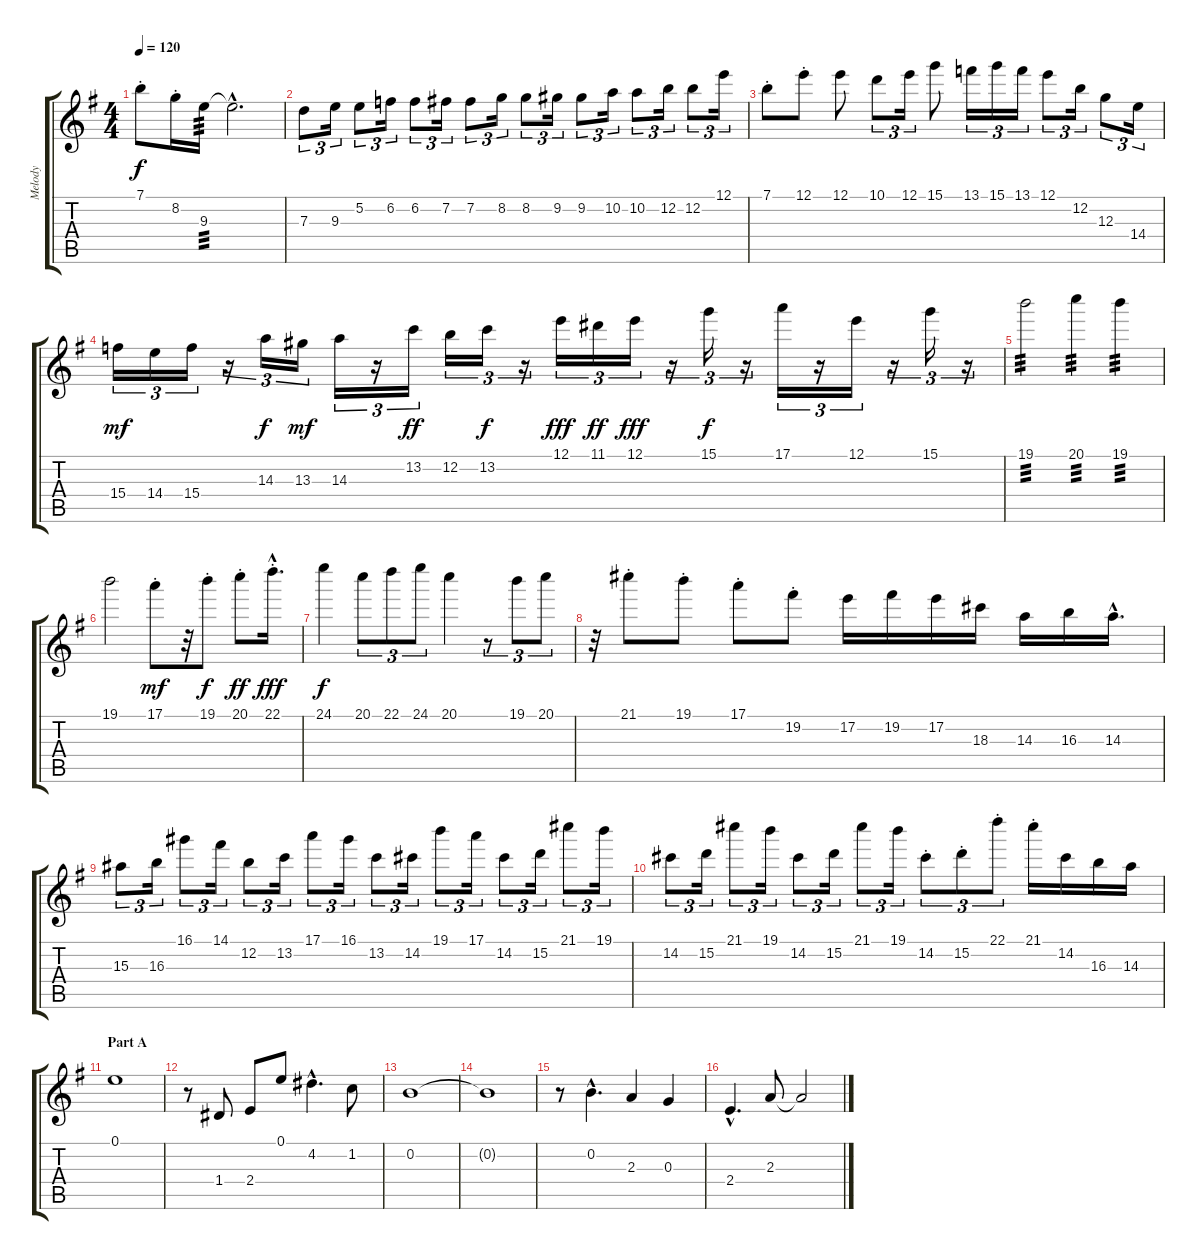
\track ("Melody" "Melody") {instrument electricguitarjazz}
\staff {score tabs}
\tuning (E4 B3 G3 D3 A2 E2) {hide}
\ts (4 4)
\tempo 120
\clef g2
\ks eminor
7.1{st}.8{dy f} 8.2{st}.16 9.3.16{tp 3} 9.3{hac t}.2{d} |
7.3.8{tu (3 2)} 9.3.16{tu (3 2)} 5.2.8{tu (3 2)} 6.2.16{tu (3 2)} 6.2.8{tu (3 2)} 7.2.16{tu (3 2)} 7.2.8{tu (3 2)} 8.2.16{tu (3 2)} 8.2.8{tu (3 2)} 9.2.16{tu (3 2)} 9.2.8{tu (3 2)} 10.2.16{tu (3 2)} 10.2.8{tu (3 2)} 12.2.16{tu (3 2)} 12.2.8{tu (3 2)} 12.1.16{tu (3 2)} |
7.1{st}.8 12.1{st}.8 12.1.8 10.1.8{tu (3 2)} 12.1.16{tu (3 2)} 15.1.8 13.1.16{tu (3 2)} 15.1.16{tu (3 2)} 13.1.16{tu (3 2)} 12.1.8{tu (3 2)} 12.2.16{tu (3 2)} 12.3.8{tu (3 2)} 14.4.16{tu (3 2)} |
15.4.16{tu (3 2) dy mf} 14.4.16{tu (3 2)} 15.4.16{tu (3 2)} r.16{tu (3 2)} 14.3.16{tu (3 2) dy f} 13.3.16{tu (3 2) dy mf} 14.3.16{tu (3 2)} r.16{tu (3 2)} 13.2.16{tu (3 2) dy ff} 12.2.16{tu (3 2)} 13.2.16{tu (3 2) dy f} r.16{tu (3 2)} 12.1.16{tu (3 2) dy fff} 11.1.16{tu (3 2) dy ff} 12.1.16{tu (3 2) dy fff} r.16{tu (3 2)} 15.1.16{tu (3 2) dy f} r.16{tu (3 2)} 17.1.16{tu (3 2)} r.16{tu (3 2)} 12.1.16{tu (3 2)} r.16{tu (3 2)} 15.1.16{tu (3 2)} r.16{tu (3 2)} |
19.1.2{tp 3} 20.1.4{tp 3} 19.1.4{tp 3} |
19.1.2 17.1{st}.8{dy mf} r.32 19.1{st}.8{dy f} 20.1{st}.8{dy ff} 22.1{hac st}.16{d dy fff} |
24.1.4{dy f} 20.1.8{tu (3 2)} 22.1.8{tu (3 2)} 24.1.8{tu (3 2)} 20.1.4 r.8{tu (3 2)} 19.1.8{tu (3 2)} 20.1.8{tu (3 2)} |
r.32 21.1{st}.8 19.1{st}.8 17.1{st}.8 19.2{st}.8 17.2.16 19.2.16 17.2.16 18.3.16 14.3.16 16.3.16 14.3{hac}.16{d} |
15.3.8{tu (3 2)} 16.3.16{tu (3 2)} 16.1.8{tu (3 2)} 14.1.16{tu (3 2)} 12.2.8{tu (3 2)} 13.2.16{tu (3 2)} 17.1.8{tu (3 2)} 16.1.16{tu (3 2)} 13.2.8{tu (3 2)} 14.2.16{tu (3 2)} 19.1.8{tu (3 2)} 17.1.16{tu (3 2)} 14.2.8{tu (3 2)} 15.2.16{tu (3 2)} 21.1.8{tu (3 2)} 19.1.16{tu (3 2)} |
14.2.8{tu (3 2)} 15.2.16{tu (3 2)} 21.1.8{tu (3 2)} 19.1.16{tu (3 2)} 14.2.8{tu (3 2)} 15.2.16{tu (3 2)} 21.1.8{tu (3 2)} 19.1.16{tu (3 2)} 14.2{st}.8{tu (3 2)} 15.2{st}.8{tu (3 2)} 22.1{st}.8{tu (3 2)} 21.1{st}.16 14.2.16 16.3.16 14.3.16 |
\section ("" "Part A")
0.1.1 |
r.8 1.4.8 2.4.8 0.1.8 4.2{hac}.4{d} 1.2.8 |
0.2.1 |
0.2{t}.1 |
r.8 0.2{hac}.4{d} 2.3.4 0.3.4 |
2.4{hac}.4{d} 2.3.8 2.3{t}.2
